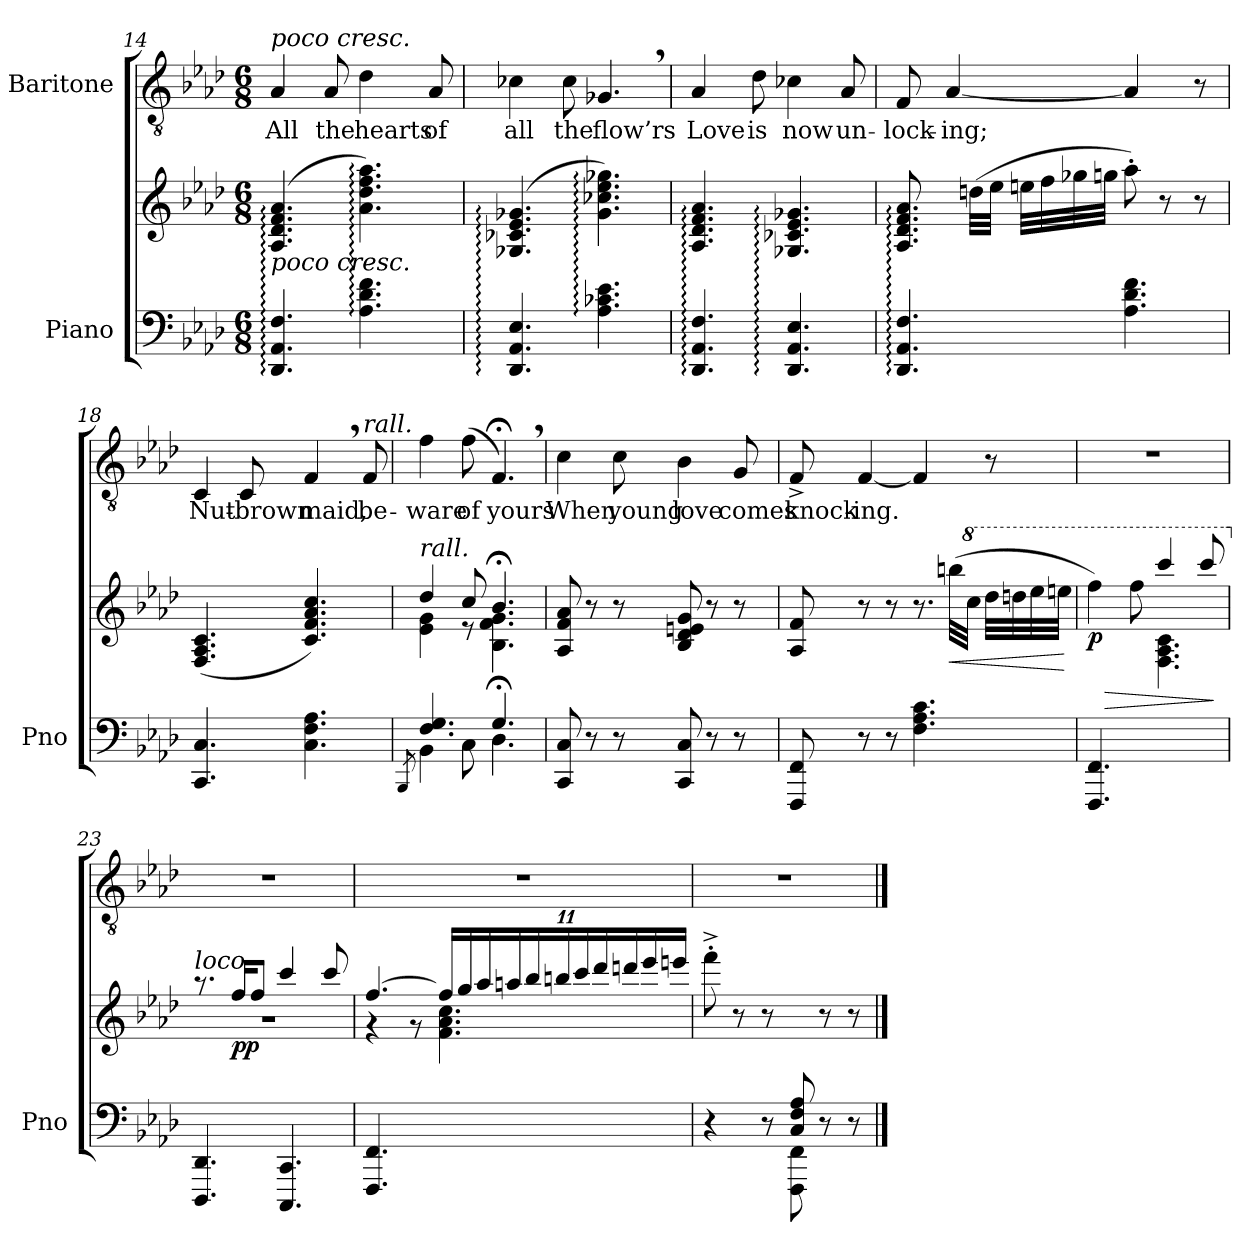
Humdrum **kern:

**kern	**kern	**dynam	**kern	**text	**dynam
*part2	*part2	*part2	*part1	*part1	*part1
*staff3	*staff2	*staff2/3	*staff1	*staff1	*staff1
*I"Piano	*	*	*I"Baritone	*	*
*I'Pno	*	*	*	*	*
*clefF4	*clefG2	*	*clefGv2	*	*
*k[b-e-a-d-]	*k[b-e-a-d-]	*	*k[b-e-a-d-]	*	*
*M6/8	*M6/8	*	*M6/8	*	*
=14	=14	=14	=14	=14	=14
!	!	!	!LO:TX:a:i:t=poco cresc.	!	!
!	!LO:TX:b:i:t=poco cresc.	!	!	!	!
4.DD-/:: 4.AA-/:: 4.F/::	(4.A-/:: 4.d-/:: 4.f/:: 4.a-/::	.	4A-/	All	.
.	.	.	8A-/	the	.
4.A-\:: 4.d-\:: 4.f\::	4.a-\:: 4.dd-\:: 4.ff\:: 4.aa-\::)	.	4d-\	hearts	.
.	.	.	8A-/	of	.
=15	=15	=15	=15	=15	=15
4.DD-/:: 4.AA-/:: 4.E-/::	(4.G-X/:: 4.c-X/:: 4.e-/:: 4.g-X/::	.	4c-X\	all	.
.	.	.	8c-\	the	.
4.A-\:: 4.c-X\:: 4.e-\::	4.g-\:: 4.cc-X\:: 4.ee-\:: 4.gg-X\::)	.	4.G-X,/	flow’rs	.
=16	=16	=16	=16	=16	=16
4.DD-/:: 4.AA-/:: 4.F/::	4.A-/:: 4.d-/:: 4.f/:: 4.a-/::	.	4A-/	Love	.
.	.	.	8d-\	is	.
4.DD-/:: 4.AA-/:: 4.E-/::	4.G-X/:: 4.c-X/:: 4.e-/:: 4.g-X/::	.	4c-X\	now	.
.	.	.	8A-/	un-	.
=17	=17	=17	=17	=17	=17
4.DD-/:: 4.AA-/:: 4.F/::	8.A-/:: 8.d-/:: 8.f/:: 8.a-/::	.	8F/	-lock-	.
.	.	.	[4A-/	-ing;	.
.	(32ddn\LLL	.	.	.	.
.	32ee-\JJJ	.	.	.	.
.	32een\LLL	.	.	.	.
.	32ff\	.	.	.	.
.	32gg-X\	.	.	.	.
.	32ggn\JJJ	.	.	.	.
4.A-\ 4.d-\ 4.f\	8aa-'\)	.	4A-/]	.	.
.	8r	.	.	.	.
.	8r	.	8r	.	.
=18	=18	=18	=18	=18	=18
4.CC/ 4.C/	(>4.F/ 4.A-/ 4.c/	.	4C/	Nut-	.
.	.	.	8C/	-brown	.
4.C\ 4.F\ 4.A-\	4.c/ 4.f/ 4.a-/ 4.cc/)	.	4F,/	maid,	.
!	!	!	!LO:TX:i:t=rall.	!	!
.	.	.	8F/	be-	.
=19	=19	=19	=19	=19	=19
8qBBB-/	.	.	.	.	.
*^	*^	*	*	*	*
!	!	!LO:TX:i:t=rall.	!	!	!	!	!
4.F/ 4.G/	4BB-\	4dd-/	4e-\ 4g\	.	4f\	-ware	.
.	8C\	8cc/	8r	.	(8f\	of	.
4.G;</	4.D-\	4.b-;</	4.B-\ 4.f\ 4.g\	.	4.F;<,/)	yours	.
=20	=20	=20	=20	=20	=20	=20	=20
!	!	!	!	!LO:DY:b	!	!	!
!	!	!	!	!LO:DY:n=1:b	!	!	!LO:DY:a
!	!	!	!	!	!	!	!LO:DY:n=1:a
*v	*v	*	*	*	*	*	*
*	*v	*v	*	*	*	*
8CC/ 8C/	8A-/ 8f/ 8a-/	pp other-dynamics	4c\	When	pp other-dynamics
8r	8r	.	.	.	.
8r	8r	.	8c\	young	.
8CC/ 8C/	8B-/ 8d-/ 8en/ 8g/	.	4B-\	love	.
8r	8r	.	.	.	.
8r	8r	.	8G/	comes	.
=21	=21	=21	=21	=21	=21
8FFF/ 8FF/	8A-/ 8f/	.	8F^>/	knock-	.
8r	8r	.	[4F/	-ing.	.
8r	8r	.	.	.	.
4.F\ 4.A-\ 4.c\	8.r	.	4F/]	.	.
!	!	!LO:HP:b	!	!	!
.	(32bbn\LLL	<	.	.	.
*	*8va	*	*	*	*
.	32ccc\JJJ	.	.	.	.
.	32ddd-\LLL	.	8r	.	.
.	32dddn\	.	.	.	.
.	32eee-\	.	.	.	.
.	32eeen\JJJ	.	.	.	.
.	.	[	.	.	.
=22	=22	=22	=22	=22	=22
!	!	!LO:HP:b	!	!	!
*	*^	*	*	*	*
!	!	!	!LO:DY:n=1:b	!	!	!
(<4.FFF/ 4.FF/	4fff\)	4.ryy	> p	2.r	.	.
.	8fff\	.	.	.	.	.
4.ryy	4cccc/	4.f\ 4.a-\ 4.cc\)	.	.	.	.
.	8cccc/	.	.	.	.	.
*	*v	*v	*	*	*	*
.	.	]	.	.	.
=23	=23	=23	=23	=23	=23
*	*X8va	*	*	*	*
*	*^	*	*	*	*
!	!LO:TX:i:t=loco	!	!	!	!	!
4.DDD-/ 4.DD-/	8.r	2.r	.	2.r	.	.
!	!	!	!LO:DY:b	!	!	!
.	16ff/KL	.	pp	.	.	.
.	8ff/J	.	.	.	.	.
4.CCC/ 4.CC/	4ccc/	.	.	.	.	.
.	8ccc/	.	.	.	.	.
=24	=24	=24	=24	=24	=24	=24
*	*	*^	*	*	*	*
(<4.FFF/ 4.FF/	[4.ff/	4r	4.ryy	.	2.r	.	.
.	.	8r	.	.	.	.	.
*	*Xbrackettup	*	*	*	*	*	*
4.ryy	(>88%3ff/LLL]	4ryy	4.f\ 4.a-\ 4.cc\)	.	.	.	.
.	88%3gg/	.	.	.	.	.	.
.	88%3aa-/	.	.	.	.	.	.
.	88%3aan/	.	.	.	.	.	.
.	88%3bb-/	.	.	.	.	.	.
.	88%3bbn/	.	.	.	.	.	.
.	88%3ccc/	.	.	.	.	.	.
.	88%3ddd-/	.	.	.	.	.	.
.	.	8ryy	.	.	.	.	.
.	88%3dddn/	.	.	.	.	.	.
.	88%3eee-/	.	.	.	.	.	.
.	88%3eeen/JJJ	.	.	.	.	.	.
*	*v	*v	*v	*	*	*	*
=25	=25	=25	=25	=25	=25
*^	*	*	*	*	*
4.ryy	4r	8fff'^\)	.	2.r	.	.
.	.	8r	.	.	.	.
.	8r	8r	.	.	.	.
8C/ 8F/ 8A-/	8FFF\ 8FF\	8ryy	.	.	.	.
4ryy	8r	8r	.	.	.	.
.	8r	8r	.	.	.	.
*v	*v	*	*	*	*	*
==	==	==	==	==	==
*-	*-	*-	*-	*-	*-
